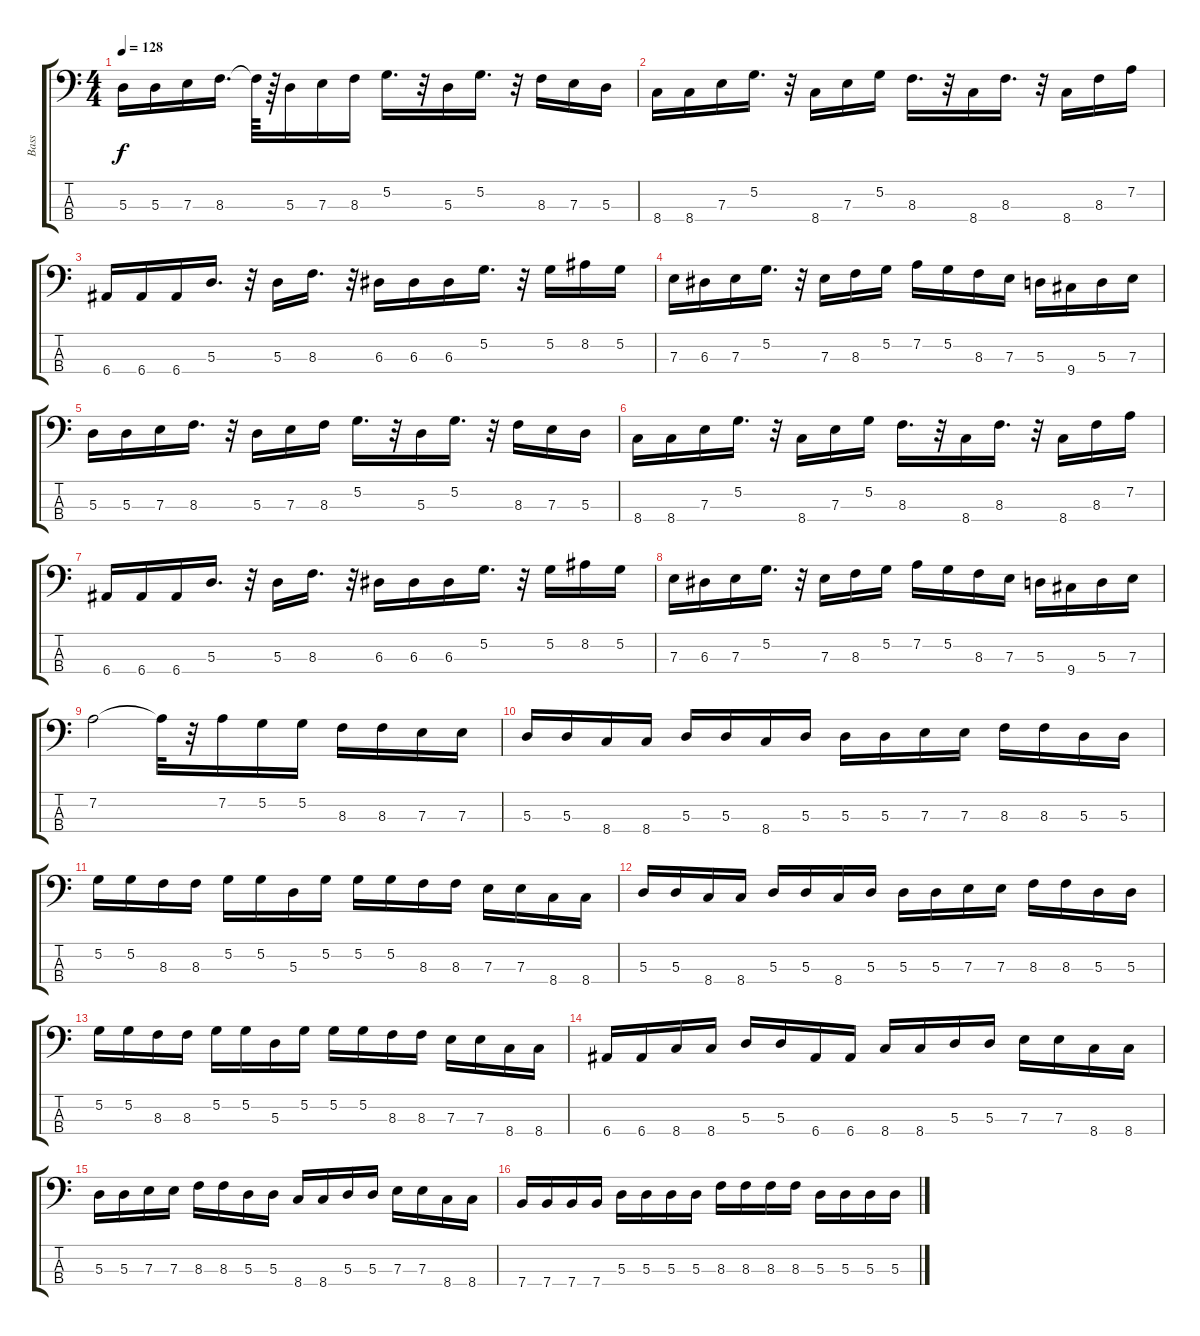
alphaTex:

\track ("Bass" "Bass") {instrument electricbassfinger}
\staff {score tabs}
\tuning (G2 D2 A1 E1) {hide}
\ts (4 4)
\tempo 128
\clef f4
\ks c
5.3.16{dy f} 5.3.16 7.3.16 8.3.16{d} 8.3{t}.64 r.64 5.3.16 7.3.16 8.3.16 5.2.16{d} r.32 5.3.16 5.2.16{d} r.32 8.3.16 7.3.16 5.3.16 |
8.4.16 8.4.16 7.3.16 5.2.16{d} r.32 8.4.16 7.3.16 5.2.16 8.3.16{d} r.32 8.4.16 8.3.16{d} r.32 8.4.16 8.3.16 7.2.16 |
6.4.16 6.4.16 6.4.16 5.3.16{d} r.32 5.3.16 8.3.16{d} r.32 6.3.16 6.3.16 6.3.16 5.2.16{d} r.32 5.2.16 8.2.16 5.2.16 |
7.3.16 6.3.16 7.3.16 5.2.16{d} r.32 7.3.16 8.3.16 5.2.16 7.2.16 5.2.16 8.3.16 7.3.16 5.3.16 9.4.16 5.3.16 7.3.16 |
5.3.16 5.3.16 7.3.16 8.3.16{d} r.32 5.3.16 7.3.16 8.3.16 5.2.16{d} r.32 5.3.16 5.2.16{d} r.32 8.3.16 7.3.16 5.3.16 |
8.4.16 8.4.16 7.3.16 5.2.16{d} r.32 8.4.16 7.3.16 5.2.16 8.3.16{d} r.32 8.4.16 8.3.16{d} r.32 8.4.16 8.3.16 7.2.16 |
6.4.16 6.4.16 6.4.16 5.3.16{d} r.32 5.3.16 8.3.16{d} r.32 6.3.16 6.3.16 6.3.16 5.2.16{d} r.32 5.2.16 8.2.16 5.2.16 |
7.3.16 6.3.16 7.3.16 5.2.16{d} r.32 7.3.16 8.3.16 5.2.16 7.2.16 5.2.16 8.3.16 7.3.16 5.3.16 9.4.16 5.3.16 7.3.16 |
7.2.2 7.2{t}.32 r.32 7.2.16 5.2.16 5.2.16 8.3.16 8.3.16 7.3.16 7.3.16 |
5.3.16 5.3.16 8.4.16 8.4.16 5.3.16 5.3.16 8.4.16 5.3.16 5.3.16 5.3.16 7.3.16 7.3.16 8.3.16 8.3.16 5.3.16 5.3.16 |
5.2.16 5.2.16 8.3.16 8.3.16 5.2.16 5.2.16 5.3.16 5.2.16 5.2.16 5.2.16 8.3.16 8.3.16 7.3.16 7.3.16 8.4.16 8.4.16 |
5.3.16 5.3.16 8.4.16 8.4.16 5.3.16 5.3.16 8.4.16 5.3.16 5.3.16 5.3.16 7.3.16 7.3.16 8.3.16 8.3.16 5.3.16 5.3.16 |
5.2.16 5.2.16 8.3.16 8.3.16 5.2.16 5.2.16 5.3.16 5.2.16 5.2.16 5.2.16 8.3.16 8.3.16 7.3.16 7.3.16 8.4.16 8.4.16 |
6.4.16 6.4.16 8.4.16 8.4.16 5.3.16 5.3.16 6.4.16 6.4.16 8.4.16 8.4.16 5.3.16 5.3.16 7.3.16 7.3.16 8.4.16 8.4.16 |
5.3.16 5.3.16 7.3.16 7.3.16 8.3.16 8.3.16 5.3.16 5.3.16 8.4.16 8.4.16 5.3.16 5.3.16 7.3.16 7.3.16 8.4.16 8.4.16 |
7.4.16 7.4.16 7.4.16 7.4.16 5.3.16 5.3.16 5.3.16 5.3.16 8.3.16 8.3.16 8.3.16 8.3.16 5.3.16 5.3.16 5.3.16 5.3.16
